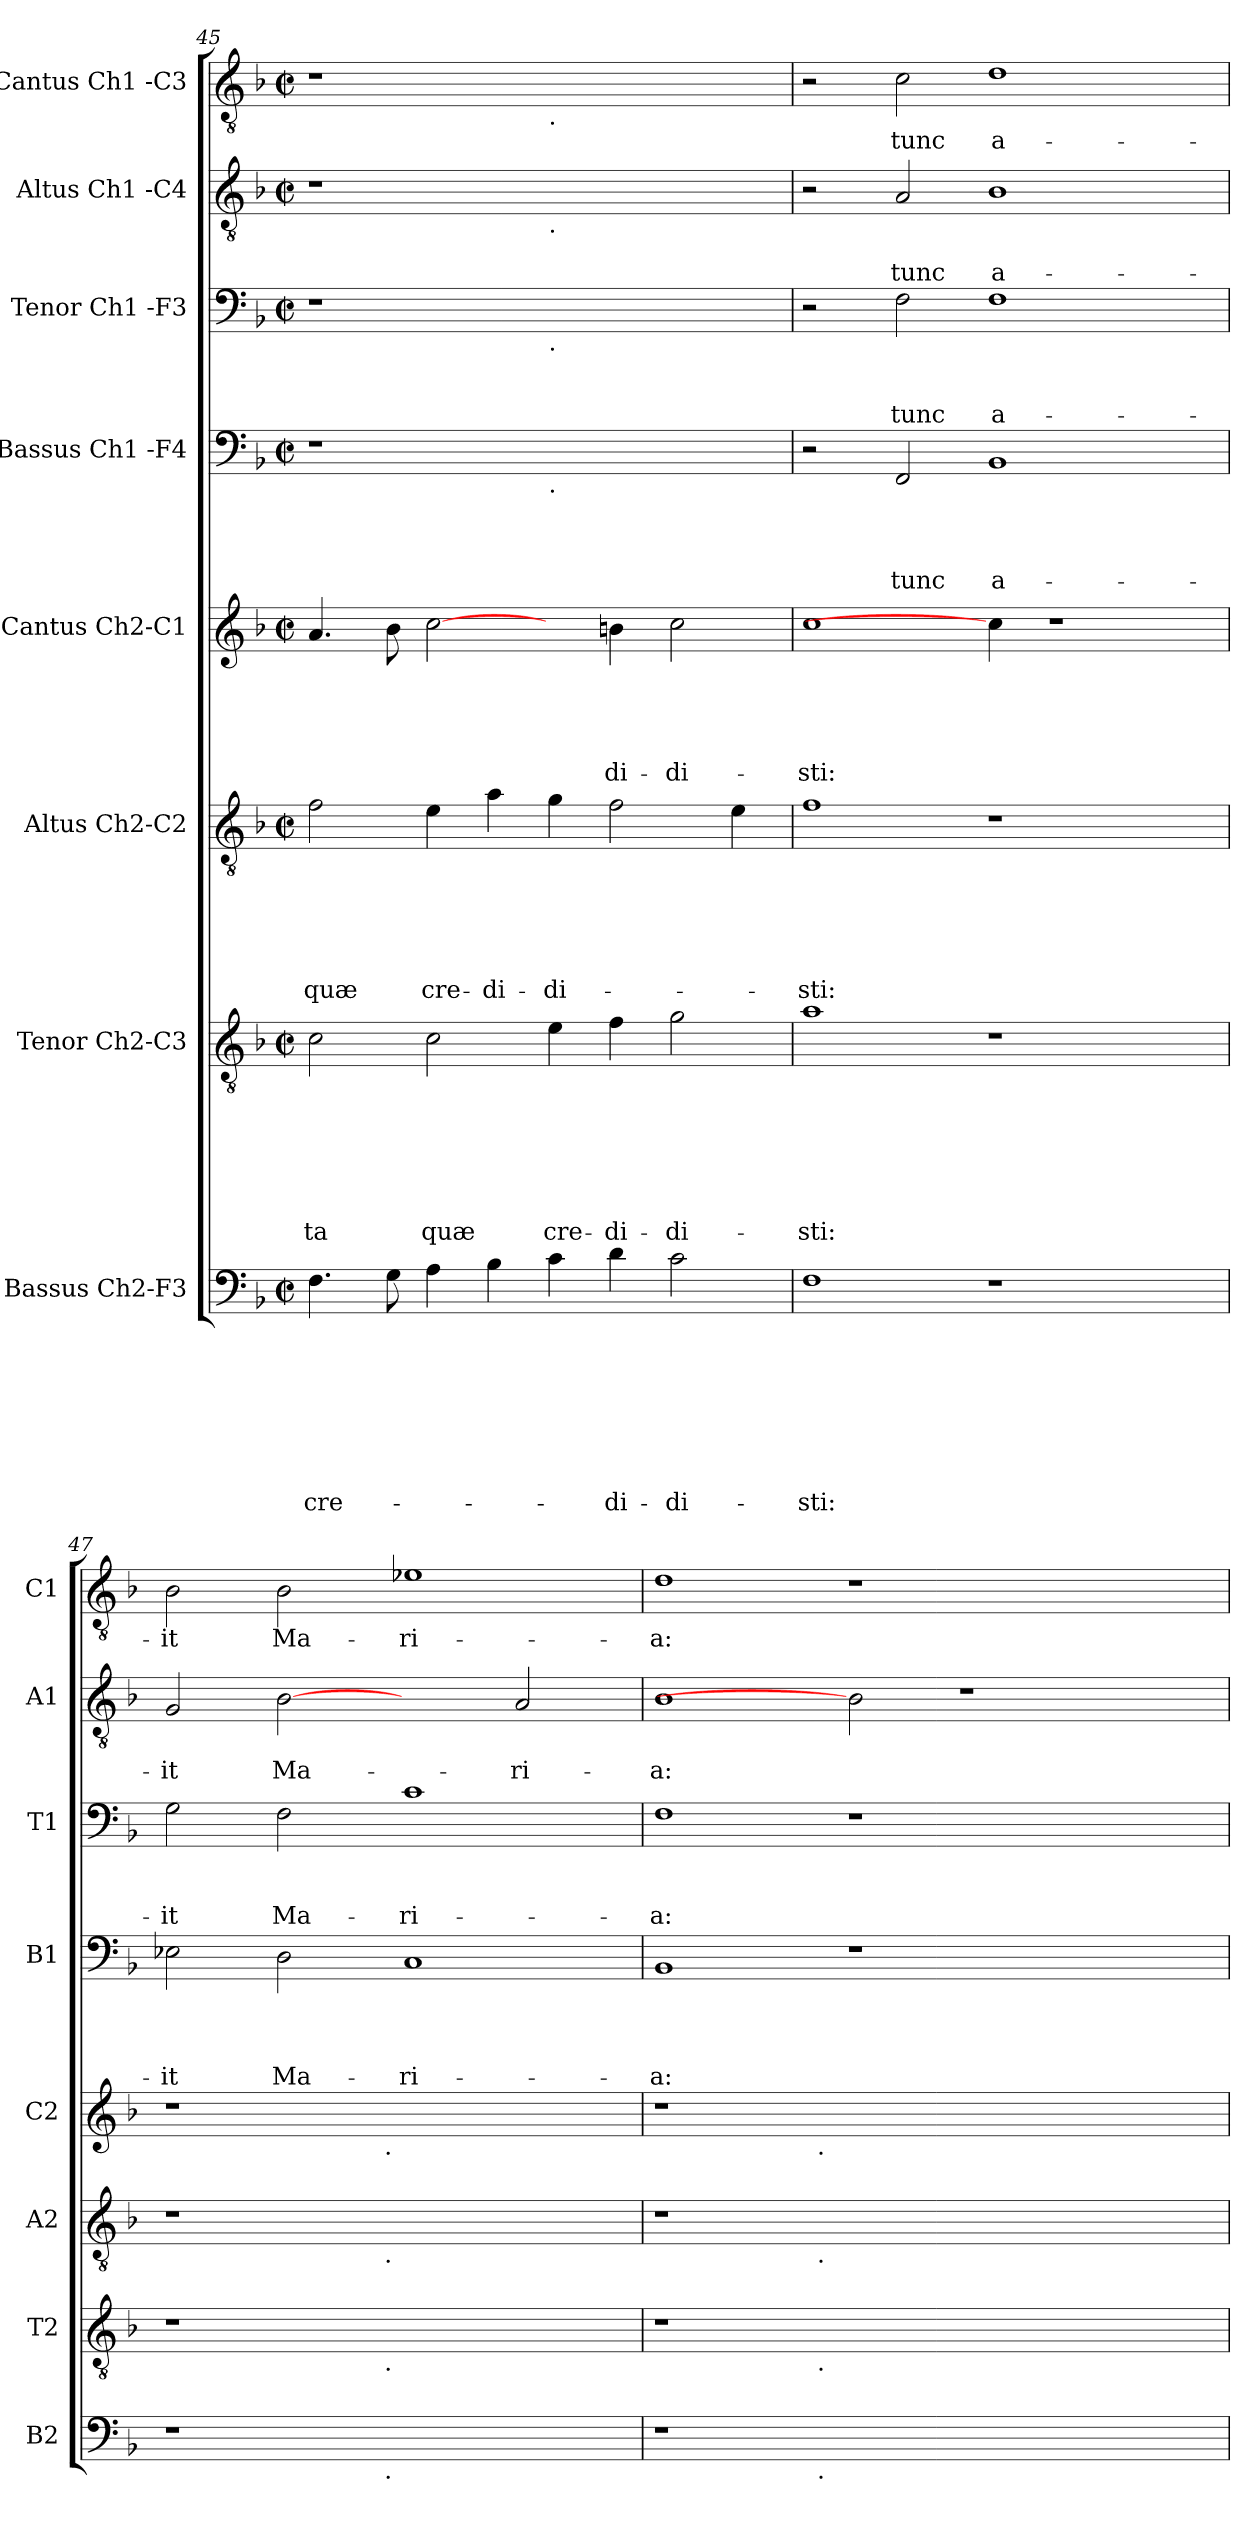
**kern	**text	**text	**text	**text	**text	**text	**text	**text	**kern	**text	**text	**text	**text	**text	**text	**text	**kern	**text	**text	**text	**text	**text	**text	**kern	**text	**text	**text	**text	**text	**kern	**text	**text	**text	**text	**kern	**text	**text	**text	**kern	**text	**text	**kern	**text
*part8	*part8	*part8	*part8	*part8	*part8	*part8	*part8	*part8	*part7	*part7	*part7	*part7	*part7	*part7	*part7	*part7	*part6	*part6	*part6	*part6	*part6	*part6	*part6	*part5	*part5	*part5	*part5	*part5	*part5	*part4	*part4	*part4	*part4	*part4	*part3	*part3	*part3	*part3	*part2	*part2	*part2	*part1	*part1
*staff8	*staff8	*staff8	*staff8	*staff8	*staff8	*staff8	*staff8	*staff8	*staff7	*staff7	*staff7	*staff7	*staff7	*staff7	*staff7	*staff7	*staff6	*staff6	*staff6	*staff6	*staff6	*staff6	*staff6	*staff5	*staff5	*staff5	*staff5	*staff5	*staff5	*staff4	*staff4	*staff4	*staff4	*staff4	*staff3	*staff3	*staff3	*staff3	*staff2	*staff2	*staff2	*staff1	*staff1
*I"Bassus Ch2-F3	*	*	*	*	*	*	*	*	*I"Tenor Ch2-C3	*	*	*	*	*	*	*	*I"Altus Ch2-C2	*	*	*	*	*	*	*I"Cantus Ch2-C1	*	*	*	*	*	*I"Bassus Ch1 -F4	*	*	*	*	*I"Tenor Ch1 -F3	*	*	*	*I"Altus Ch1 -C4	*	*	*I"Cantus Ch1 -C3	*
*I'B2	*	*	*	*	*	*	*	*	*I'T2	*	*	*	*	*	*	*	*I'A2	*	*	*	*	*	*	*I'C2	*	*	*	*	*	*I'B1	*	*	*	*	*I'T1	*	*	*	*I'A1	*	*	*I'C1	*
!!LO:PB:g=z
*clefF4	*	*	*	*	*	*	*	*	*clefGv2	*	*	*	*	*	*	*	*clefGv2	*	*	*	*	*	*	*clefG2	*	*	*	*	*	*clefF4	*	*	*	*	*clefF4	*	*	*	*clefGv2	*	*	*clefGv2	*
*k[b-]	*	*	*	*	*	*	*	*	*k[b-]	*	*	*	*	*	*	*	*k[b-]	*	*	*	*	*	*	*k[b-]	*	*	*	*	*	*k[b-]	*	*	*	*	*k[b-]	*	*	*	*k[b-]	*	*	*k[b-]	*
*F:	*	*	*	*	*	*	*	*	*F:	*	*	*	*	*	*	*	*F:	*	*	*	*	*	*	*F:	*	*	*	*	*	*F:	*	*	*	*	*F:	*	*	*	*F:	*	*	*F:	*
*M2/2	*	*	*	*	*	*	*	*	*M2/2	*	*	*	*	*	*	*	*M2/2	*	*	*	*	*	*	*M2/2	*	*	*	*	*	*M2/2	*	*	*	*	*M2/2	*	*	*	*M2/2	*	*	*M2/2	*
*met(c|)	*	*	*	*	*	*	*	*	*met(c|)	*	*	*	*	*	*	*	*met(c|)	*	*	*	*	*	*	*met(c|)	*	*	*	*	*	*met(c|)	*	*	*	*	*met(c|)	*	*	*	*met(c|)	*	*	*met(c|)	*
=45	=45	=45	=45	=45	=45	=45	=45	=45	=45	=45	=45	=45	=45	=45	=45	=45	=45	=45	=45	=45	=45	=45	=45	=45	=45	=45	=45	=45	=45	=45	=45	=45	=45	=45	=45	=45	=45	=45	=45	=45	=45	=45	=45
!	!	!	!	!	!	!	!	!LO:LY:b	!	!	!	!	!	!	!	!LO:LY:b	!	!	!	!	!	!	!LO:LY:b	!	!	!	!	!	!	!	!	!	!	!	!	!	!	!	!	!	!	!	!
4.F\	.	.	.	.	.	.	.	cre-	2c\	.	.	.	.	.	.	-ta	2f\	.	.	.	.	.	quæ	4.a/	.	.	.	.	.	1r	.	.	.	.	1r	.	.	.	1r	.	.	1r	.
8G\	.	.	.	.	.	.	.	.	.	.	.	.	.	.	.	.	.	.	.	.	.	.	.	8b-\	.	.	.	.	.	.	.	.	.	.	.	.	.	.	.	.	.	.	.
!	!	!	!	!	!	!	!	!	!	!	!	!	!	!	!	!LO:LY:b	!	!	!	!	!	!	!LO:LY:b	!	!	!	!	!	!	!	!	!	!	!	!	!	!	!	!	!	!	!	!
4A\	.	.	.	.	.	.	.	.	2c\	.	.	.	.	.	.	quæ	4e\	.	.	.	.	.	cre-	[2cc\	.	.	.	.	.	.	.	.	.	.	.	.	.	.	.	.	.	.	.
!	!	!	!	!	!	!	!	!	!	!	!	!	!	!	!	!	!	!	!	!	!	!	!LO:LY:b	!	!	!	!	!	!	!	!	!	!	!	!	!	!	!	!	!	!	!	!
4B-\	.	.	.	.	.	.	.	.	.	.	.	.	.	.	.	.	4a\	.	.	.	.	.	-di-	.	.	.	.	.	.	.	.	.	.	.	.	.	.	.	.	.	.	.	.
!	!	!	!	!	!	!	!	!	!	!	!	!	!	!	!	!	!	!	!	!	!	!	!	!	!	!	!	!	!	!	!	!	!	!	!	!	!	!	!	!	!	!LO:TX:b:t=.	!
!	!	!	!	!	!	!	!	!	!	!	!	!	!	!	!	!	!	!	!	!	!	!	!	!	!	!	!	!	!	!	!	!	!	!	!	!	!	!	!LO:TX:b:t=.	!	!	!	!
!	!	!	!	!	!	!	!	!	!	!	!	!	!	!	!	!	!	!	!	!	!	!	!	!	!	!	!	!	!	!	!	!	!	!	!LO:TX:b:t=.	!	!	!	!	!	!	!	!
!	!	!	!	!	!	!	!	!	!	!	!	!	!	!	!	!	!	!	!	!	!	!	!	!	!	!	!	!	!	!LO:TX:b:t=.	!	!	!	!	!	!	!	!	!	!	!	!	!
!	!	!	!	!	!	!	!	!	!	!	!	!	!	!	!	!LO:LY:b	!	!	!	!	!	!	!LO:LY:b:rj	!	!	!	!	!	!	!	!	!	!	!	!	!	!	!	!	!	!	!	!
4c\	.	.	.	.	.	.	.	.	4e\	.	.	.	.	.	.	cre-	4g\	.	.	.	.	.	-di-	4ryy	.	.	.	.	.	1ryy	.	.	.	.	1ryy	.	.	.	1ryy	.	.	1ryy	.
!	!	!	!	!	!	!	!	!LO:LY:b	!	!	!	!	!	!	!	!LO:LY:b	!	!	!	!	!	!	!	!	!	!	!	!	!LO:LY:b	!	!	!	!	!	!	!	!	!	!	!	!	!	!
4d\	.	.	.	.	.	.	.	-di-	4f\	.	.	.	.	.	.	-di-	2f\	.	.	.	.	.	.	4bn\	.	.	.	.	-di-	.	.	.	.	.	.	.	.	.	.	.	.	.	.
!	!	!	!	!	!	!	!	!LO:LY:b:rj	!	!	!	!	!	!	!	!LO:LY:b:rj	!	!	!	!	!	!	!	!	!	!	!	!	!LO:LY:b:rj	!	!	!	!	!	!	!	!	!	!	!	!	!	!
2c\	.	.	.	.	.	.	.	-di-	2g\	.	.	.	.	.	.	-di-	.	.	.	.	.	.	.	2cc\	.	.	.	.	-di-	.	.	.	.	.	.	.	.	.	.	.	.	.	.
.	.	.	.	.	.	.	.	.	.	.	.	.	.	.	.	.	4e\	.	.	.	.	.	.	.	.	.	.	.	.	.	.	.	.	.	.	.	.	.	.	.	.	.	.
=46	=46	=46	=46	=46	=46	=46	=46	=46	=46	=46	=46	=46	=46	=46	=46	=46	=46	=46	=46	=46	=46	=46	=46	=46	=46	=46	=46	=46	=46	=46	=46	=46	=46	=46	=46	=46	=46	=46	=46	=46	=46	=46	=46
!	!	!	!	!	!	!	!	!LO:LY:b	!	!	!	!	!	!	!	!LO:LY:b	!	!	!	!	!	!	!LO:LY:b	!	!	!	!	!	!LO:LY:b	!	!	!	!	!	!	!	!	!	!	!	!	!	!
1F	.	.	.	.	.	.	.	-sti:	1a	.	.	.	.	.	.	-sti:	1f	.	.	.	.	.	-sti:	1cc	.	.	.	.	-sti:	2r	.	.	.	.	2r	.	.	.	2r	.	.	2r	.
!	!	!	!	!	!	!	!	!	!	!	!	!	!	!	!	!	!	!	!	!	!	!	!	!	!	!	!	!	!	!	!	!	!	!LO:LY:b	!	!	!	!LO:LY:b	!	!	!LO:LY:b	!	!LO:LY:b
.	.	.	.	.	.	.	.	.	.	.	.	.	.	.	.	.	.	.	.	.	.	.	.	.	.	.	.	.	.	2FF/	.	.	.	tunc	2F\	.	.	tunc	2A/	.	tunc	2c\	tunc
!	!	!	!	!	!	!	!	!	!	!	!	!	!	!	!	!	!	!	!	!	!	!	!	!	!	!	!	!	!	!	!	!	!	!LO:LY:b	!	!	!	!LO:LY:b	!	!	!LO:LY:b	!	!LO:LY:b
1r	.	.	.	.	.	.	.	.	1r	.	.	.	.	.	.	.	1r	.	.	.	.	.	.	4cc\]	.	.	.	.	.	1BB-	.	.	.	a-	1F	.	.	a-	1B-	.	a-	1d	a-
.	.	.	.	.	.	.	.	.	.	.	.	.	.	.	.	.	.	.	.	.	.	.	.	1r	.	.	.	.	.	.	.	.	.	.	.	.	.	.	.	.	.	.	.
4ryy	.	.	.	.	.	.	.	.	4ryy	.	.	.	.	.	.	.	4ryy	.	.	.	.	.	.	.	.	.	.	.	.	4ryy	.	.	.	.	4ryy	.	.	.	4ryy	.	.	4ryy	.
=47	=47	=47	=47	=47	=47	=47	=47	=47	=47	=47	=47	=47	=47	=47	=47	=47	=47	=47	=47	=47	=47	=47	=47	=47	=47	=47	=47	=47	=47	=47	=47	=47	=47	=47	=47	=47	=47	=47	=47	=47	=47	=47	=47
!	!	!	!	!	!	!	!	!	!	!	!	!	!	!	!	!	!	!	!	!	!	!	!	!	!	!	!	!	!	!	!	!	!	!LO:LY:b	!	!	!	!LO:LY:b	!	!	!LO:LY:b	!	!LO:LY:b
*^	*	*	*	*	*	*	*	*	*^	*	*	*	*	*	*	*	*^	*	*	*	*	*	*	*^	*	*	*	*	*	*	*	*	*	*	*	*	*	*	*	*	*	*	*
1r	2ryy	.	.	.	.	.	.	.	.	1r	2ryy	.	.	.	.	.	.	.	1r	2ryy	.	.	.	.	.	.	1r	2ryy	.	.	.	.	.	2E-X\	.	.	.	-it	2G\	.	.	-it	2G/	.	-it	2B-\	-it
!	!	!	!	!	!	!	!	!	!	!	!	!	!	!	!	!	!	!	!	!	!	!	!	!	!	!	!	!	!	!	!	!	!	!	!	!	!	!LO:LY:b	!	!	!	!LO:LY:b	!	!	!LO:LY:b	!	!LO:LY:b
.	4...ryy	.	.	.	.	.	.	.	.	.	4...ryy	.	.	.	.	.	.	.	.	4...ryy	.	.	.	.	.	.	.	4...ryy	.	.	.	.	.	2D\	.	.	.	Ma-	2F\	.	.	Ma-	[2B-	.	Ma-	2B-\	Ma-
!	!	!	!	!	!	!	!	!	!	!	!	!	!	!	!	!	!	!	!	!	!	!	!	!	!	!	!	!LO:TX:b:t=.	!	!	!	!	!	!	!	!	!	!	!	!	!	!	!	!	!	!	!
!	!	!	!	!	!	!	!	!	!	!	!	!	!	!	!	!	!	!	!	!LO:TX:b:t=.	!	!	!	!	!	!	!	!	!	!	!	!	!	!	!	!	!	!	!	!	!	!	!	!	!	!	!
!	!	!	!	!	!	!	!	!	!	!	!LO:TX:b:t=.	!	!	!	!	!	!	!	!	!	!	!	!	!	!	!	!	!	!	!	!	!	!	!	!	!	!	!	!	!	!	!	!	!	!	!	!
!	!LO:TX:b:t=.	!	!	!	!	!	!	!	!	!	!	!	!	!	!	!	!	!	!	!	!	!	!	!	!	!	!	!	!	!	!	!	!	!	!	!	!	!	!	!	!	!	!	!	!	!	!
.	1ryy	.	.	.	.	.	.	.	.	.	1ryy	.	.	.	.	.	.	.	.	1ryy	.	.	.	.	.	.	.	1ryy	.	.	.	.	.	.	.	.	.	.	.	.	.	.	.	.	.	.	.
!	!	!	!	!	!	!	!	!	!	!	!	!	!	!	!	!	!	!	!	!	!	!	!	!	!	!	!	!	!	!	!	!	!	!	!	!	!	!LO:LY:b	!	!	!	!LO:LY:b	!	!	!	!	!LO:LY:b
1ryy	.	.	.	.	.	.	.	.	.	1ryy	.	.	.	.	.	.	.	.	1ryy	.	.	.	.	.	.	.	1ryy	.	.	.	.	.	.	1C	.	.	.	-ri-	1c	.	.	-ri-	2ryy	.	.	1e-X	-ri-
!	!	!	!	!	!	!	!	!	!	!	!	!	!	!	!	!	!	!	!	!	!	!	!	!	!	!	!	!	!	!	!	!	!	!	!	!	!	!	!	!	!	!	!	!	!LO:LY:b	!	!
.	.	.	.	.	.	.	.	.	.	.	.	.	.	.	.	.	.	.	.	.	.	.	.	.	.	.	.	.	.	.	.	.	.	.	.	.	.	.	.	.	.	.	2A/	.	-ri-	.	.
.	32ryy	.	.	.	.	.	.	.	.	.	32ryy	.	.	.	.	.	.	.	.	32ryy	.	.	.	.	.	.	.	32ryy	.	.	.	.	.	.	.	.	.	.	.	.	.	.	.	.	.	.	.
=48	=48	=48	=48	=48	=48	=48	=48	=48	=48	=48	=48	=48	=48	=48	=48	=48	=48	=48	=48	=48	=48	=48	=48	=48	=48	=48	=48	=48	=48	=48	=48	=48	=48	=48	=48	=48	=48	=48	=48	=48	=48	=48	=48	=48	=48	=48	=48
!	!	!	!	!	!	!	!	!	!	!	!	!	!	!	!	!	!	!	!	!	!	!	!	!	!	!	!	!	!	!	!	!	!	!	!	!	!	!LO:LY:b:rj	!	!	!	!LO:LY:b:rj	!	!	!LO:LY:b:rj	!	!LO:LY:b:rj
1r	2...ryy	.	.	.	.	.	.	.	.	1r	2...ryy	.	.	.	.	.	.	.	1r	2...ryy	.	.	.	.	.	.	1r	2...ryy	.	.	.	.	.	1BB-	.	.	.	-a:	1F	.	.	-a:	1B-	.	-a:	1d	-a:
!	!	!	!	!	!	!	!	!	!	!	!	!	!	!	!	!	!	!	!	!	!	!	!	!	!	!	!	!LO:TX:b:t=.	!	!	!	!	!	!	!	!	!	!	!	!	!	!	!	!	!	!	!
!	!	!	!	!	!	!	!	!	!	!	!	!	!	!	!	!	!	!	!	!LO:TX:b:t=.	!	!	!	!	!	!	!	!	!	!	!	!	!	!	!	!	!	!	!	!	!	!	!	!	!	!	!
!	!	!	!	!	!	!	!	!	!	!	!LO:TX:b:t=.	!	!	!	!	!	!	!	!	!	!	!	!	!	!	!	!	!	!	!	!	!	!	!	!	!	!	!	!	!	!	!	!	!	!	!	!
!	!LO:TX:b:t=.	!	!	!	!	!	!	!	!	!	!	!	!	!	!	!	!	!	!	!	!	!	!	!	!	!	!	!	!	!	!	!	!	!	!	!	!	!	!	!	!	!	!	!	!	!	!
.	1ryy	.	.	.	.	.	.	.	.	.	1ryy	.	.	.	.	.	.	.	.	1ryy	.	.	.	.	.	.	.	1ryy	.	.	.	.	.	.	.	.	.	.	.	.	.	.	.	.	.	.	.
1.ryy	.	.	.	.	.	.	.	.	.	1.ryy	.	.	.	.	.	.	.	.	1.ryy	.	.	.	.	.	.	.	1.ryy	.	.	.	.	.	.	1r	.	.	.	.	1r	.	.	.	2B-]	.	.	1r	.
.	.	.	.	.	.	.	.	.	.	.	.	.	.	.	.	.	.	.	.	.	.	.	.	.	.	.	.	.	.	.	.	.	.	.	.	.	.	.	.	.	.	.	1r	.	.	.	.
.	2ryy	.	.	.	.	.	.	.	.	.	2ryy	.	.	.	.	.	.	.	.	2ryy	.	.	.	.	.	.	.	2ryy	.	.	.	.	.	.	.	.	.	.	.	.	.	.	.	.	.	.	.
.	.	.	.	.	.	.	.	.	.	.	.	.	.	.	.	.	.	.	.	.	.	.	.	.	.	.	.	.	.	.	.	.	.	2ryy	.	.	.	.	2ryy	.	.	.	.	.	.	2ryy	.
.	16ryy	.	.	.	.	.	.	.	.	.	16ryy	.	.	.	.	.	.	.	.	16ryy	.	.	.	.	.	.	.	16ryy	.	.	.	.	.	.	.	.	.	.	.	.	.	.	.	.	.	.	.
*v	*v	*	*	*	*	*	*	*	*	*	*	*	*	*	*	*	*	*	*v	*v	*	*	*	*	*	*	*v	*v	*	*	*	*	*	*	*	*	*	*	*	*	*	*	*	*	*	*	*
*	*	*	*	*	*	*	*	*	*v	*v	*	*	*	*	*	*	*	*	*	*	*	*	*	*	*	*	*	*	*	*	*	*	*	*	*	*	*	*	*	*	*	*	*	*
=	=	=	=	=	=	=	=	=	=	=	=	=	=	=	=	=	=	=	=	=	=	=	=	=	=	=	=	=	=	=	=	=	=	=	=	=	=	=	=	=	=	=	=
*-	*-	*-	*-	*-	*-	*-	*-	*-	*-	*-	*-	*-	*-	*-	*-	*-	*-	*-	*-	*-	*-	*-	*-	*-	*-	*-	*-	*-	*-	*-	*-	*-	*-	*-	*-	*-	*-	*-	*-	*-	*-	*-	*-
